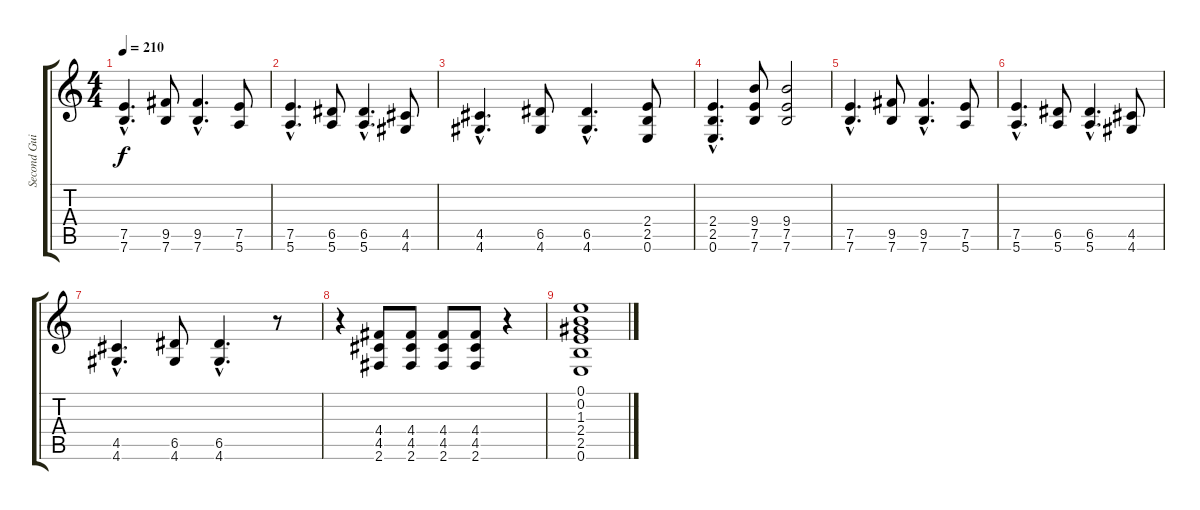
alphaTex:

\track ("Second Guitar" "Second Gui") {instrument distortionguitar}
\staff {score tabs}
\tuning (E4 B3 G3 D3 A2 E2) {hide}
\ts (4 4)
\tempo 210
\clef g2
\ks c
(7.5{hac} 7.6{hac}).4{d dy f} (9.5 7.6).8 (9.5{hac} 7.6{hac}).4{d} (7.5 5.6).8 |
(7.5{hac} 5.6{hac}).4{d} (6.5 5.6).8 (6.5{hac} 5.6{hac}).4{d} (4.5 4.6).8 |
(4.5{hac} 4.6{hac}).4{d} (6.5 4.6).8 (6.5{hac} 4.6{hac}).4{d} (2.4 2.5 0.6).8 |
(2.4{hac} 2.5{hac} 0.6{hac}).4{d} (9.4 7.5 7.6).8 (9.4 7.5 7.6).2 |
(7.5{hac} 7.6{hac}).4{d} (9.5 7.6).8 (9.5{hac} 7.6{hac}).4{d} (7.5 5.6).8 |
(7.5{hac} 5.6{hac}).4{d} (6.5 5.6).8 (6.5{hac} 5.6{hac}).4{d} (4.5 4.6).8 |
(4.5{hac} 4.6{hac}).4{d} (6.5 4.6).8 (6.5{hac} 4.6{hac}).4{d} r.8 |
r.4 (4.4 4.5 2.6).8 (4.4 4.5 2.6).8 (4.4 4.5 2.6).8 (4.4 4.5 2.6).8 r.4 |
(0.1 0.2 1.3 2.4 2.5 0.6).1
